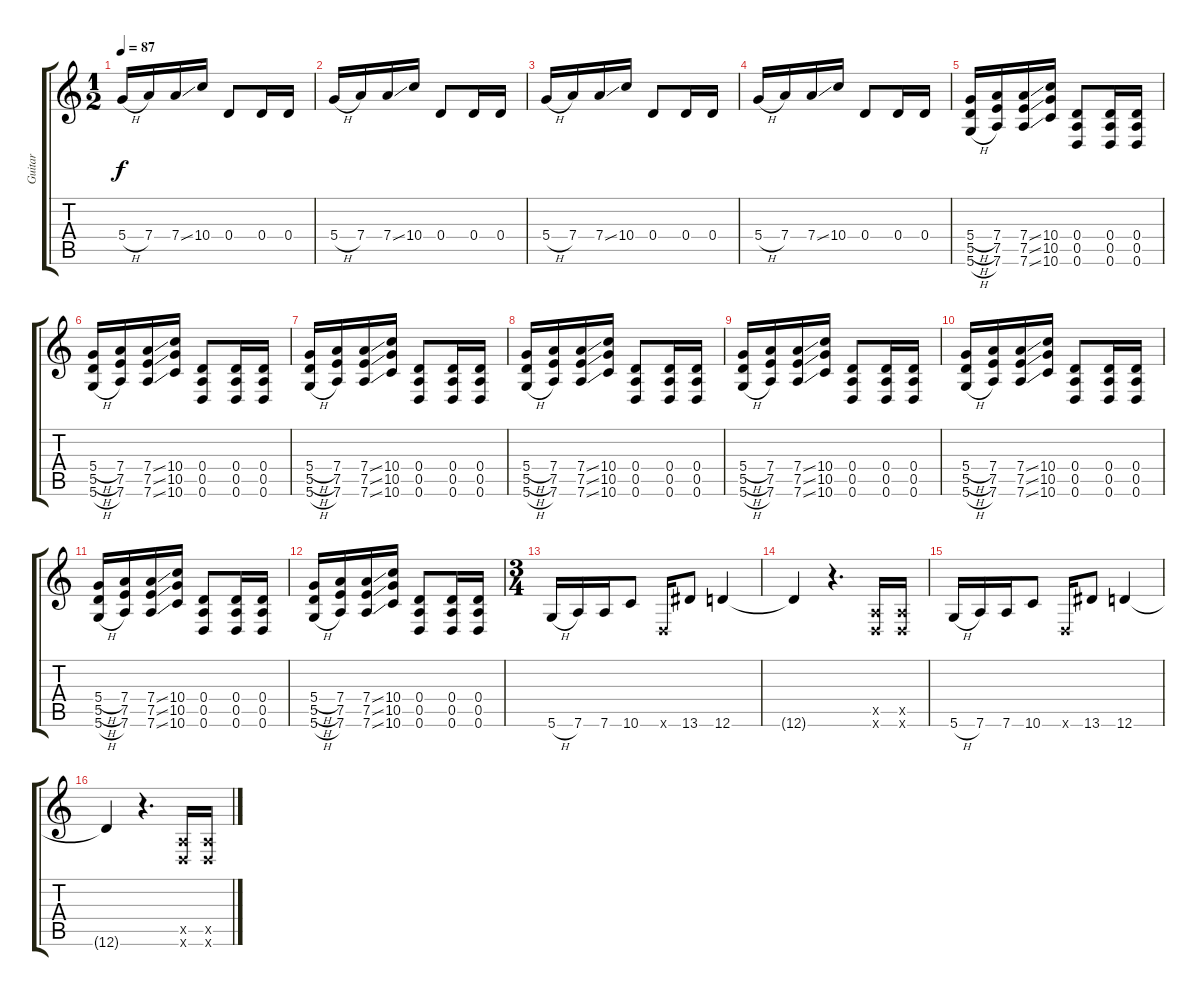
\track ("Guitar" "Guitar") {instrument overdrivenguitar}
\staff {score tabs}
\tuning (E4 B3 G3 D3 A2 D2) {hide}
\ts (1 2)
\tempo 87
\clef g2
\ks c
5.4{h}.16{dy f instrument overdrivenguitar} 7.4.16 7.4{ss}.16 10.4.16 0.4.8 0.4.16 0.4.16 |
5.4{h}.16 7.4.16 7.4{ss}.16 10.4.16 0.4.8 0.4.16 0.4.16 |
5.4{h}.16 7.4.16 7.4{ss}.16 10.4.16 0.4.8 0.4.16 0.4.16 |
5.4{h}.16 7.4.16 7.4{ss}.16 10.4.16 0.4.8 0.4.16 0.4.16 |
(5.4{h} 5.5{h} 5.6{h}).16 (7.4 7.5 7.6).16 (7.4{ss} 7.5{ss} 7.6{ss}).16 (10.4 10.5 10.6).16 (0.4 0.5 0.6).8 (0.4 0.5 0.6).16 (0.4 0.5 0.6).16 |
(5.4{h} 5.5{h} 5.6{h}).16 (7.4 7.5 7.6).16 (7.4{ss} 7.5{ss} 7.6{ss}).16 (10.4 10.5 10.6).16 (0.4 0.5 0.6).8 (0.4 0.5 0.6).16 (0.4 0.5 0.6).16 |
(5.4{h} 5.5{h} 5.6{h}).16 (7.4 7.5 7.6).16 (7.4{ss} 7.5{ss} 7.6{ss}).16 (10.4 10.5 10.6).16 (0.4 0.5 0.6).8 (0.4 0.5 0.6).16 (0.4 0.5 0.6).16 |
(5.4{h} 5.5{h} 5.6{h}).16 (7.4 7.5 7.6).16 (7.4{ss} 7.5{ss} 7.6{ss}).16 (10.4 10.5 10.6).16 (0.4 0.5 0.6).8 (0.4 0.5 0.6).16 (0.4 0.5 0.6).16 |
(5.4{h} 5.5{h} 5.6{h}).16 (7.4 7.5 7.6).16 (7.4{ss} 7.5{ss} 7.6{ss}).16 (10.4 10.5 10.6).16 (0.4 0.5 0.6).8 (0.4 0.5 0.6).16 (0.4 0.5 0.6).16 |
(5.4{h} 5.5{h} 5.6{h}).16 (7.4 7.5 7.6).16 (7.4{ss} 7.5{ss} 7.6{ss}).16 (10.4 10.5 10.6).16 (0.4 0.5 0.6).8 (0.4 0.5 0.6).16 (0.4 0.5 0.6).16 |
(5.4{h} 5.5{h} 5.6{h}).16 (7.4 7.5 7.6).16 (7.4{ss} 7.5{ss} 7.6{ss}).16 (10.4 10.5 10.6).16 (0.4 0.5 0.6).8 (0.4 0.5 0.6).16 (0.4 0.5 0.6).16 |
(5.4{h} 5.5{h} 5.6{h}).16 (7.4 7.5 7.6).16 (7.4{ss} 7.5{ss} 7.6{ss}).16 (10.4 10.5 10.6).16 (0.4 0.5 0.6).8 (0.4 0.5 0.6).16 (0.4 0.5 0.6).16 |
\ts (3 4)
5.6{h}.16{instrument overdrivenguitar} 7.6.16 7.6.16 10.6.8 0.6{x}.16 13.6.8 12.6.4 |
12.6{t}.4 r.4{d} (0.5{x} 0.6{x}).16 (0.5{x} 0.6{x}).16 |
5.6{h}.16 7.6.16 7.6.16 10.6.8 0.6{x}.16 13.6.8 12.6.4 |
12.6{t}.4 r.4{d} (0.5{x} 0.6{x}).16 (0.5{x} 0.6{x}).16
